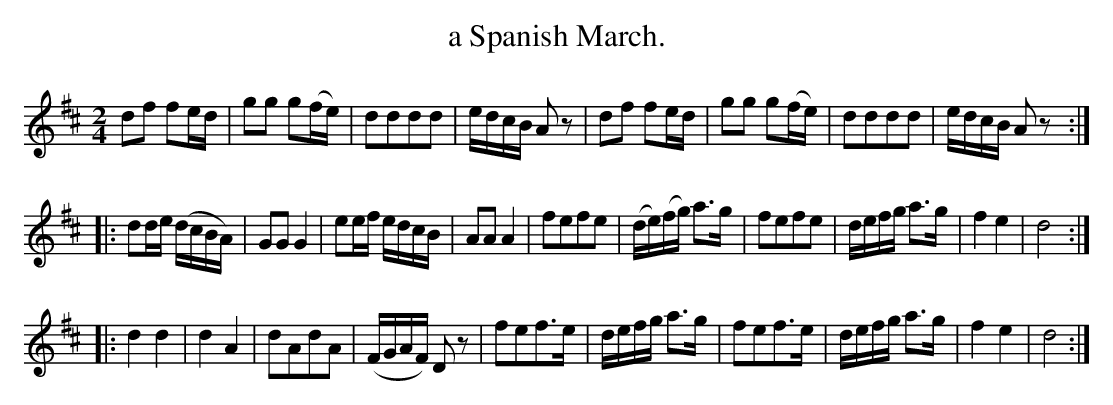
X:1
T:a Spanish March.
M:2/4
L:1/8
K:D
df fe/d/|gg g(f/e/)|dddd|e/d/c/B/ Az |\
df fe/d/|gg g(f/e/)|dddd|e/d/c/B/ Az:|
|:dd/e/ (d/c/B/A/)|GG G2|\
ee/f/  e/d/c/B/ |AA A2|\
fefe |(d/e/)(f/g/) a>g|\
fefe | d/e/f/g/    a>g|f2e2|d4:|
|:d2d2|d2A2|dAdA|(F/G/A/F/) Dz|\
fef>e| d/e/f/g/    a>g|\
fef>e| d/e/f/g/    a>g|f2e2|d4:|
